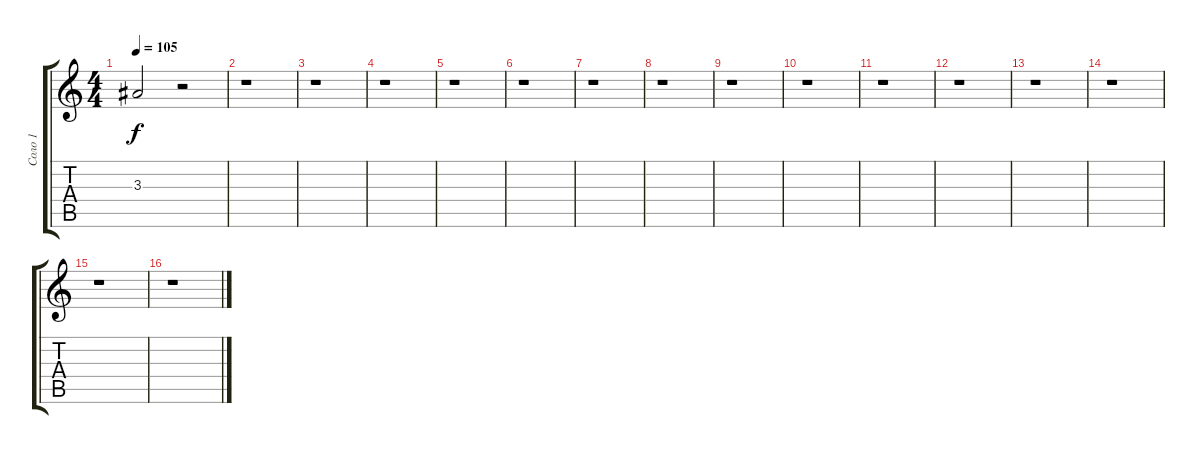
\track ("Соло 1" "Соло 1") {instrument distortionguitar}
\staff {score tabs}
\tuning (E4 B3 G3 D3 A2 E2) {hide}
\ts (4 4)
\tempo 105
\clef g2
\ks c
3.3{t}.2{dy f} r.2 |
r.1 |
r.1 |
r.1 |
r.1 |
r.1 |
r.1 |
r.1 |
r.1 |
r.1 |
r.1 |
r.1 |
r.1 |
r.1 |
r.1 |
r.1
